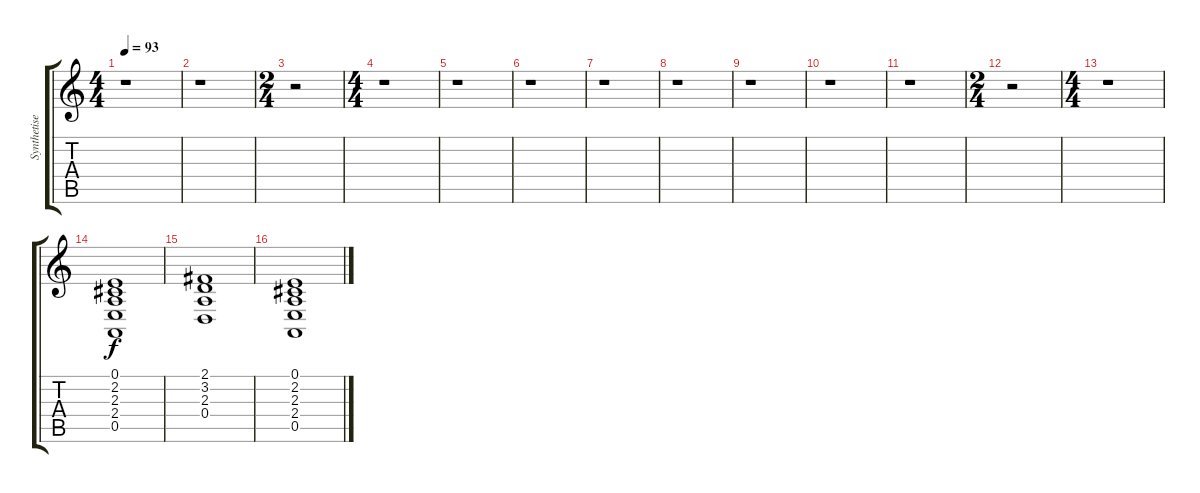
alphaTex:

\track ("Synthetiseur" "Synthetise") {instrument synthstrings1}
\staff {score tabs}
\tuning (E4 B3 G3 D3 A2 E2) {hide}
\ts (4 4)
\tempo 93
\clef g2
\ks c
r.1{dy f} |
r.1 |
\ts (2 4)
r.2 |
\ts (4 4)
r.1 |
r.1 |
r.1 |
r.1 |
r.1 |
r.1 |
r.1 |
r.1 |
\ts (2 4)
r.2 |
\ts (4 4)
r.1 |
(0.1 2.2 2.3 2.4 0.5).1 |
(2.1 3.2 2.3 0.4).1 |
(0.1 2.2 2.3 2.4 0.5).1
